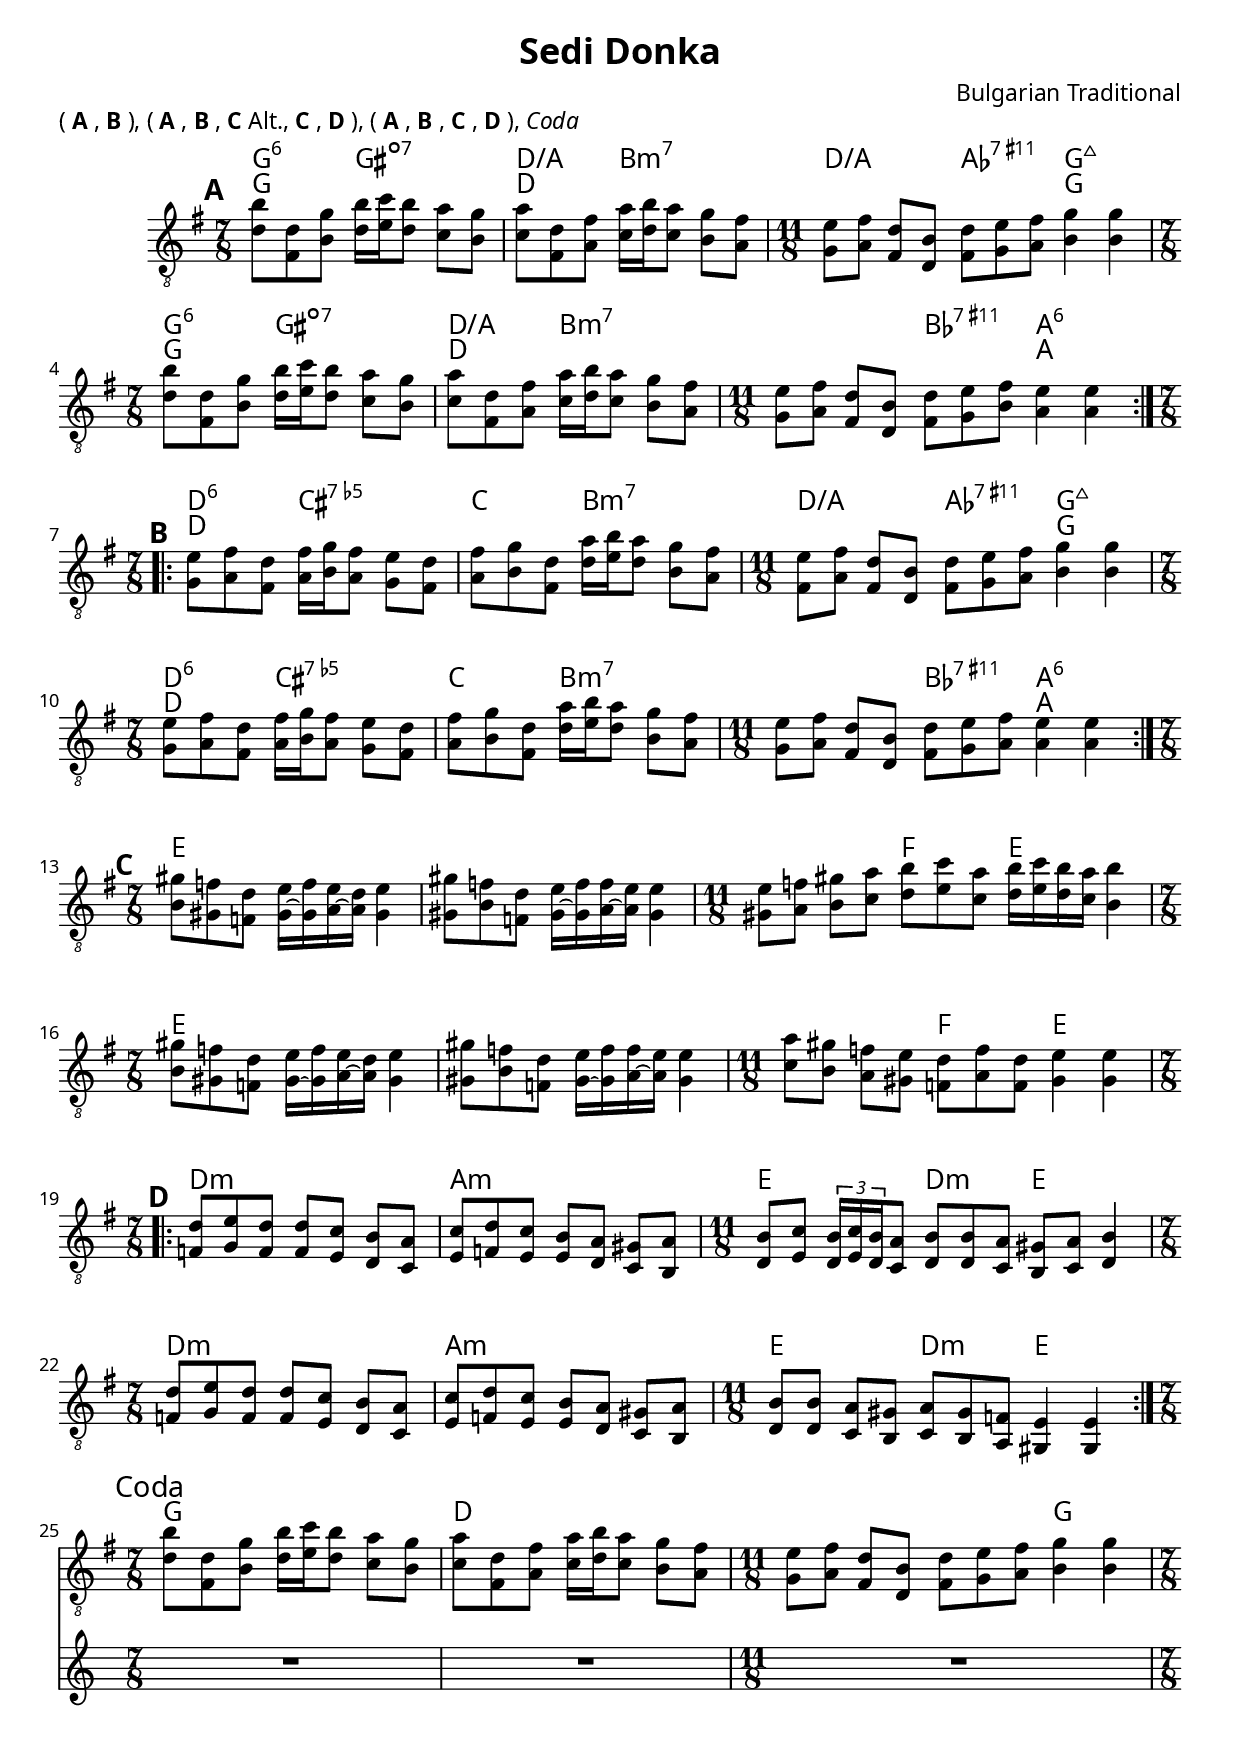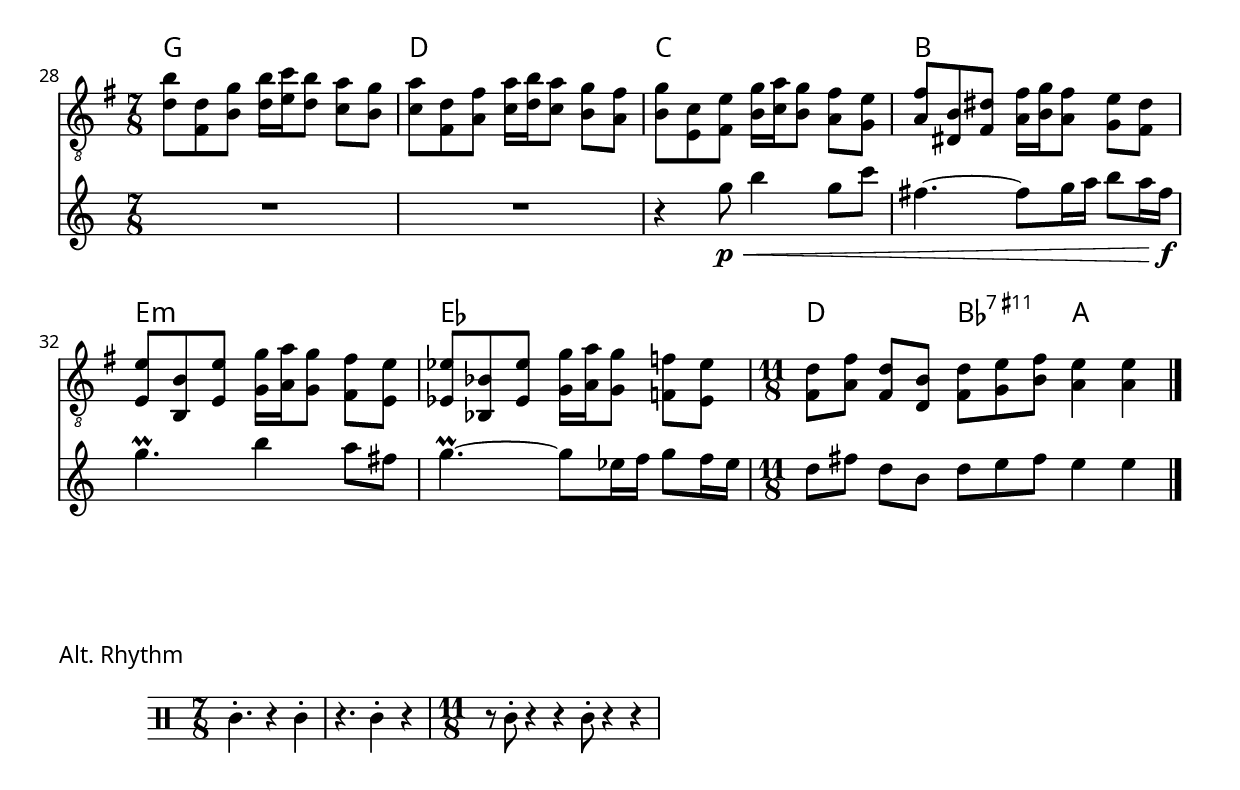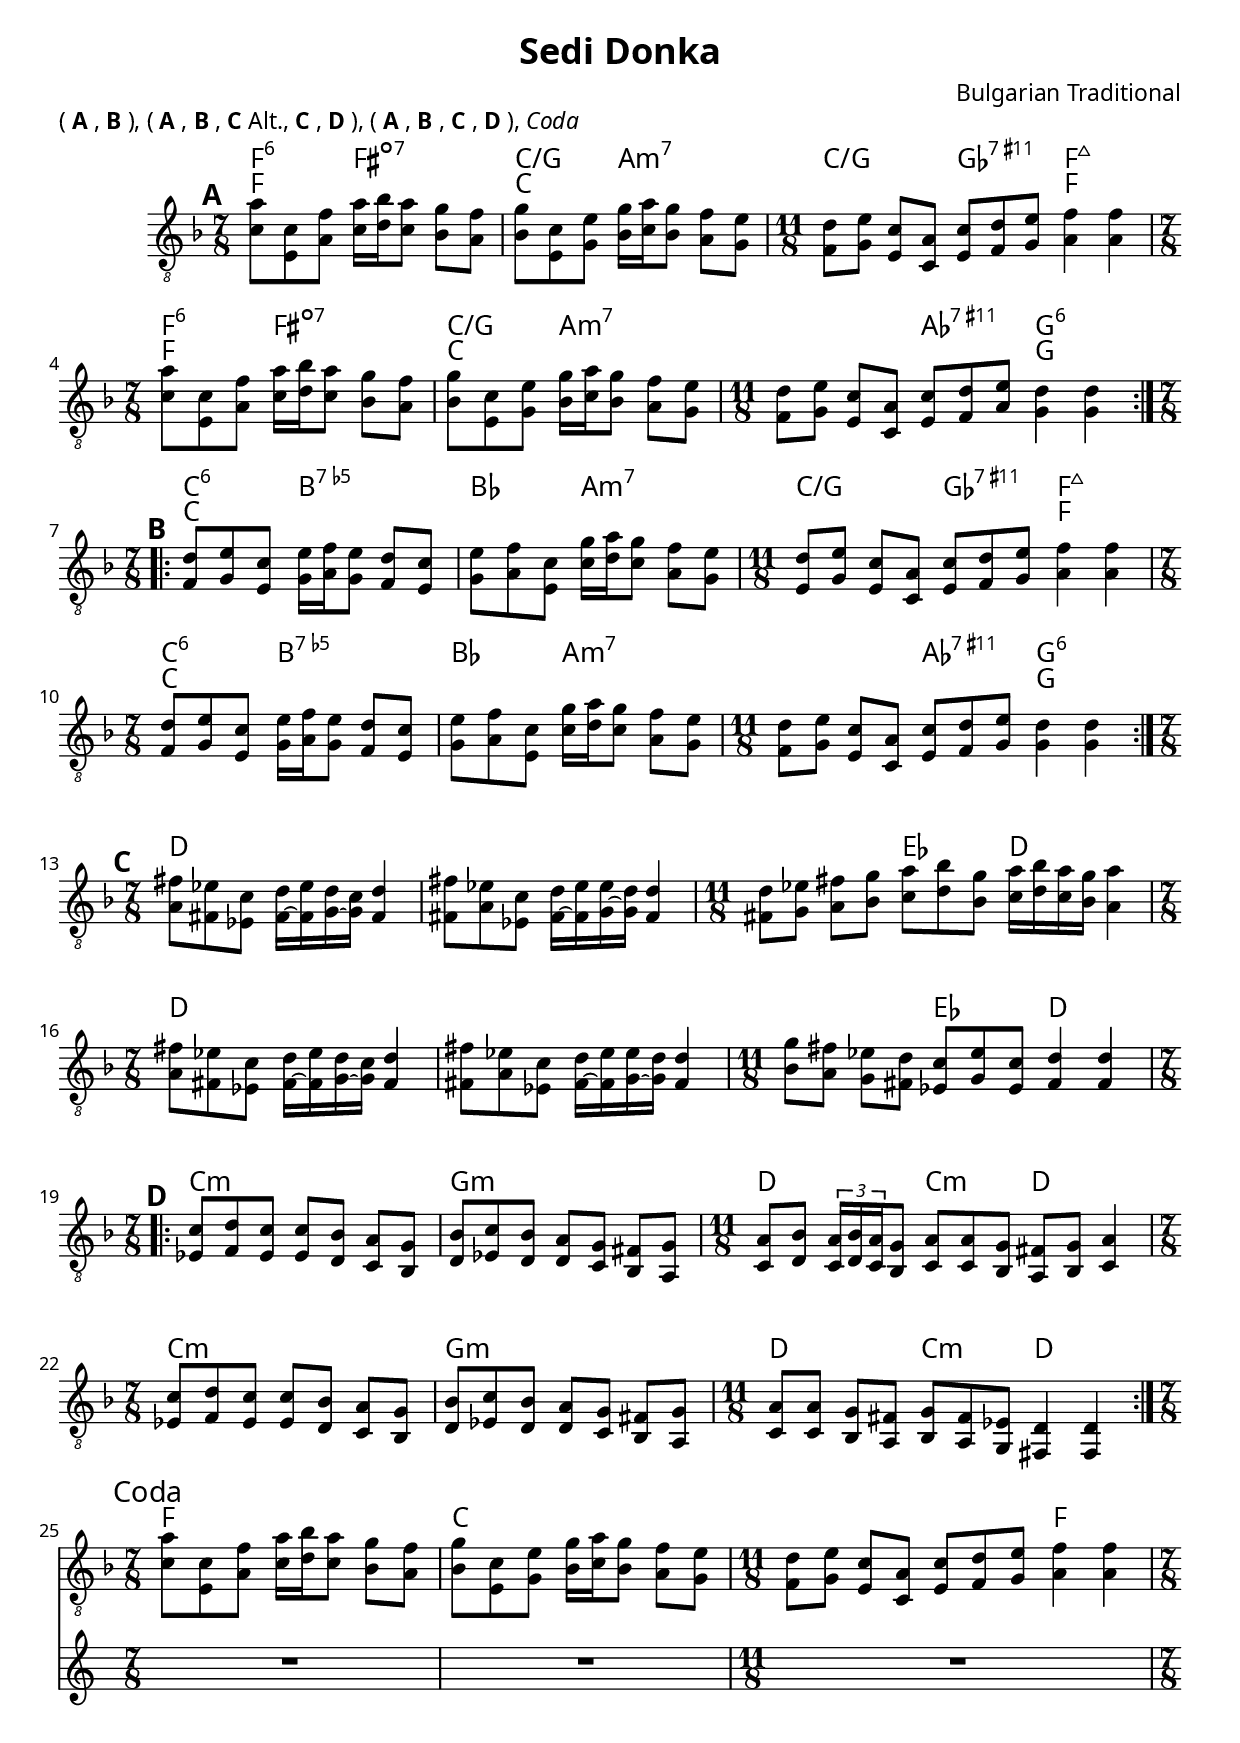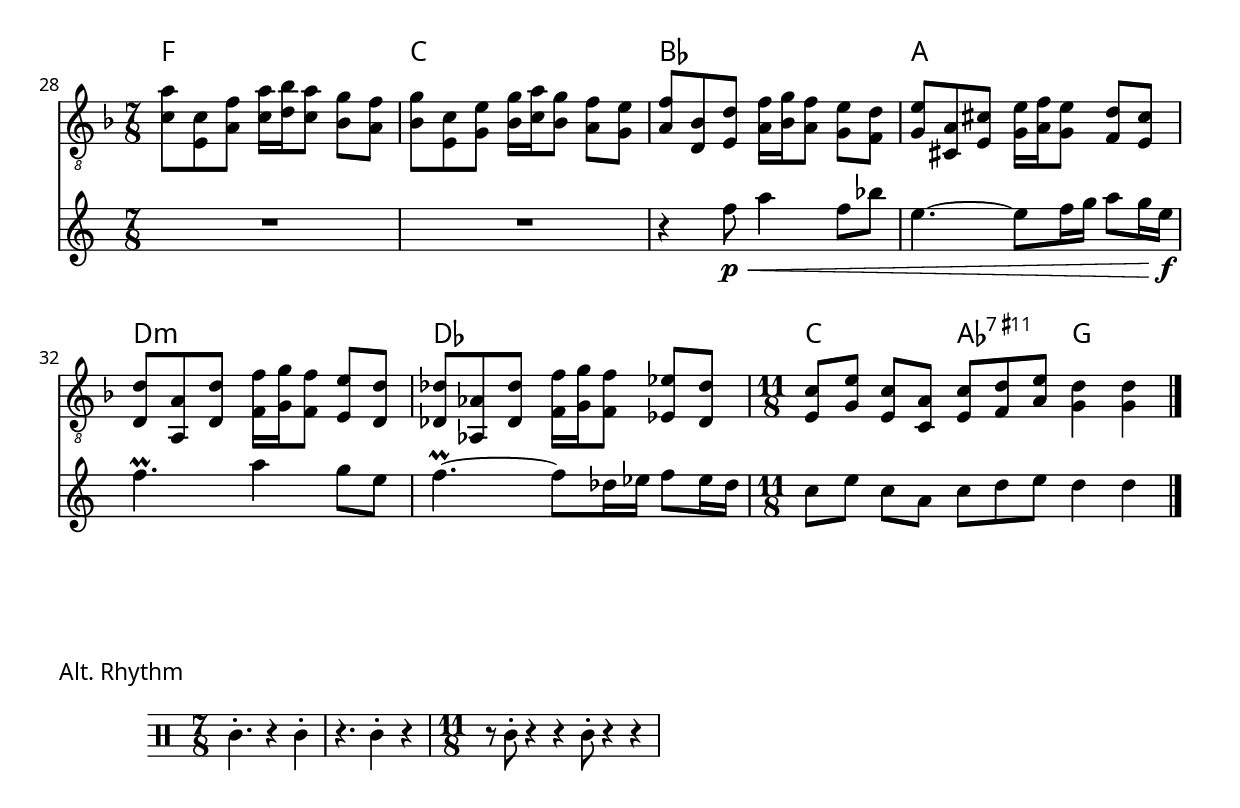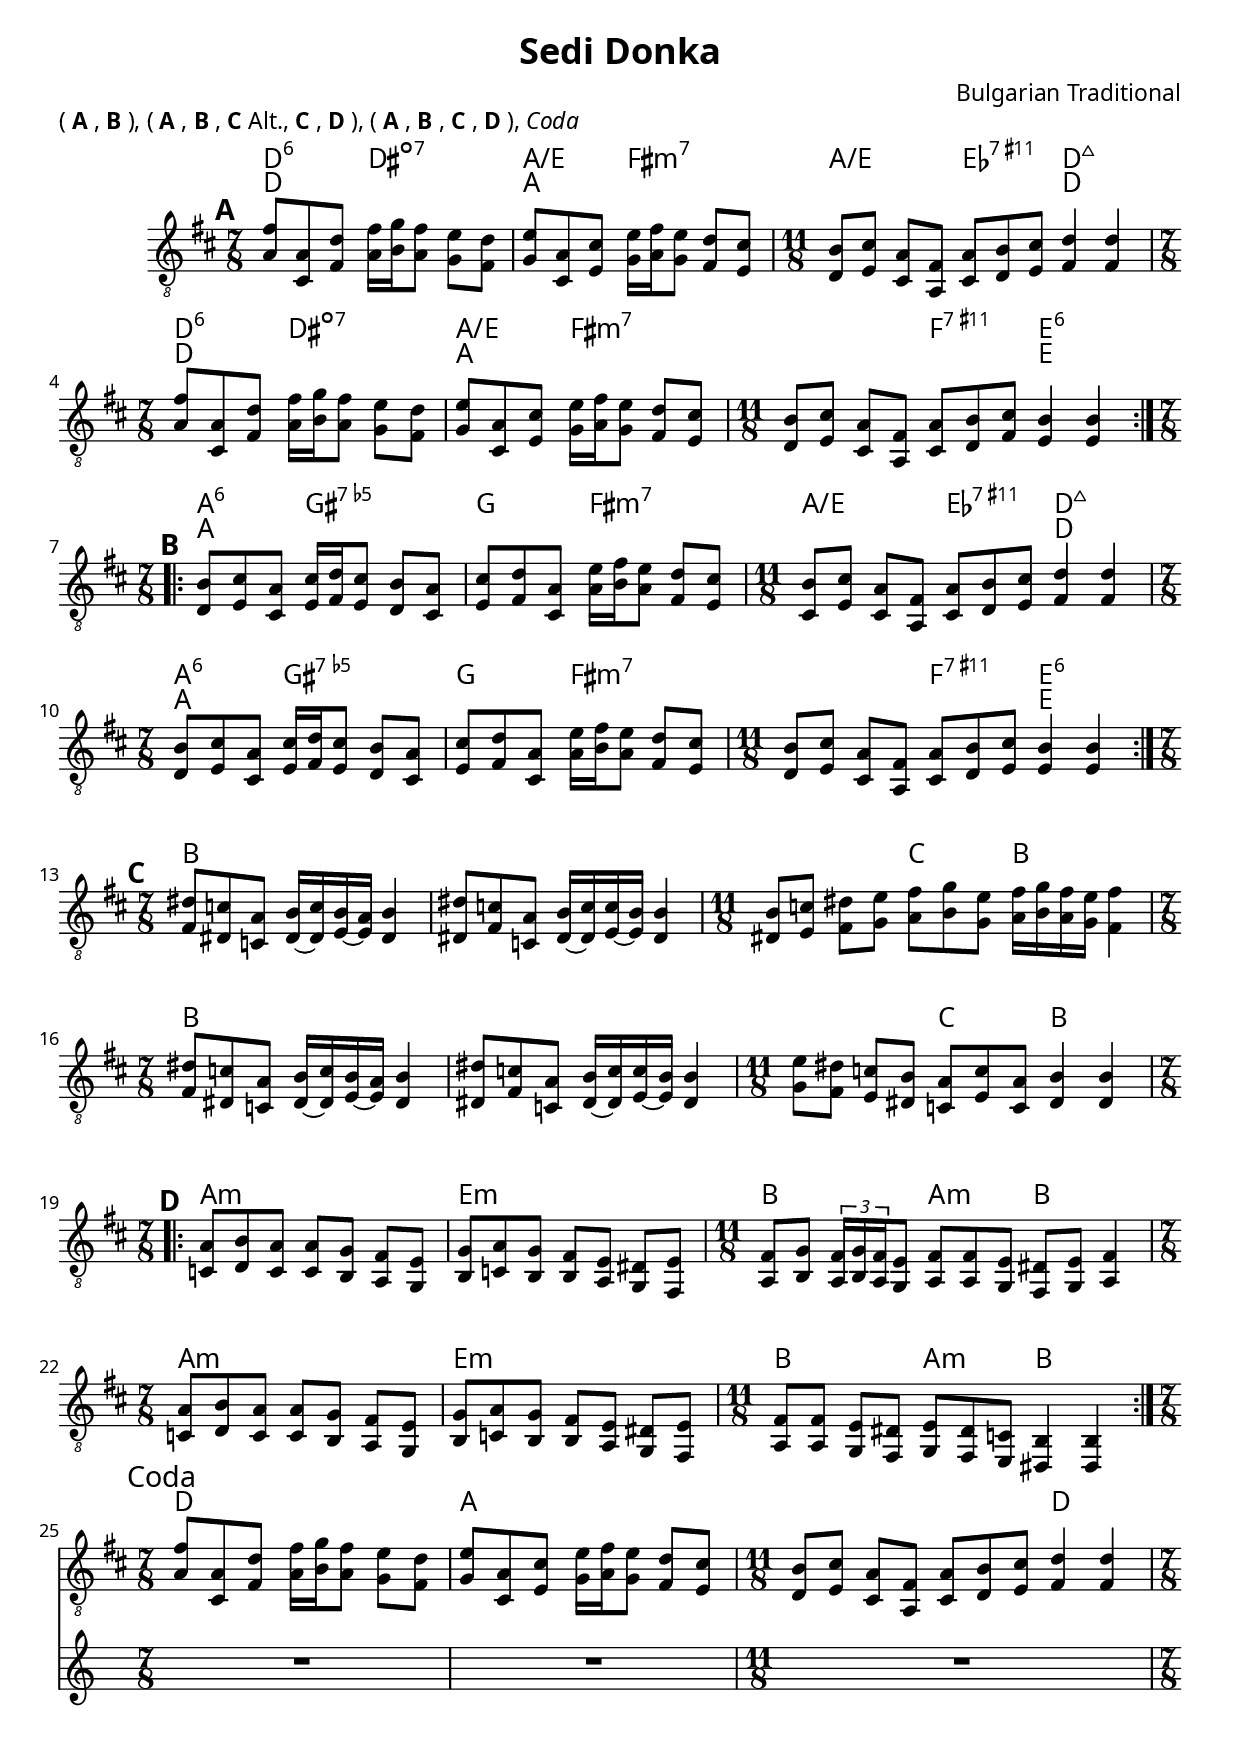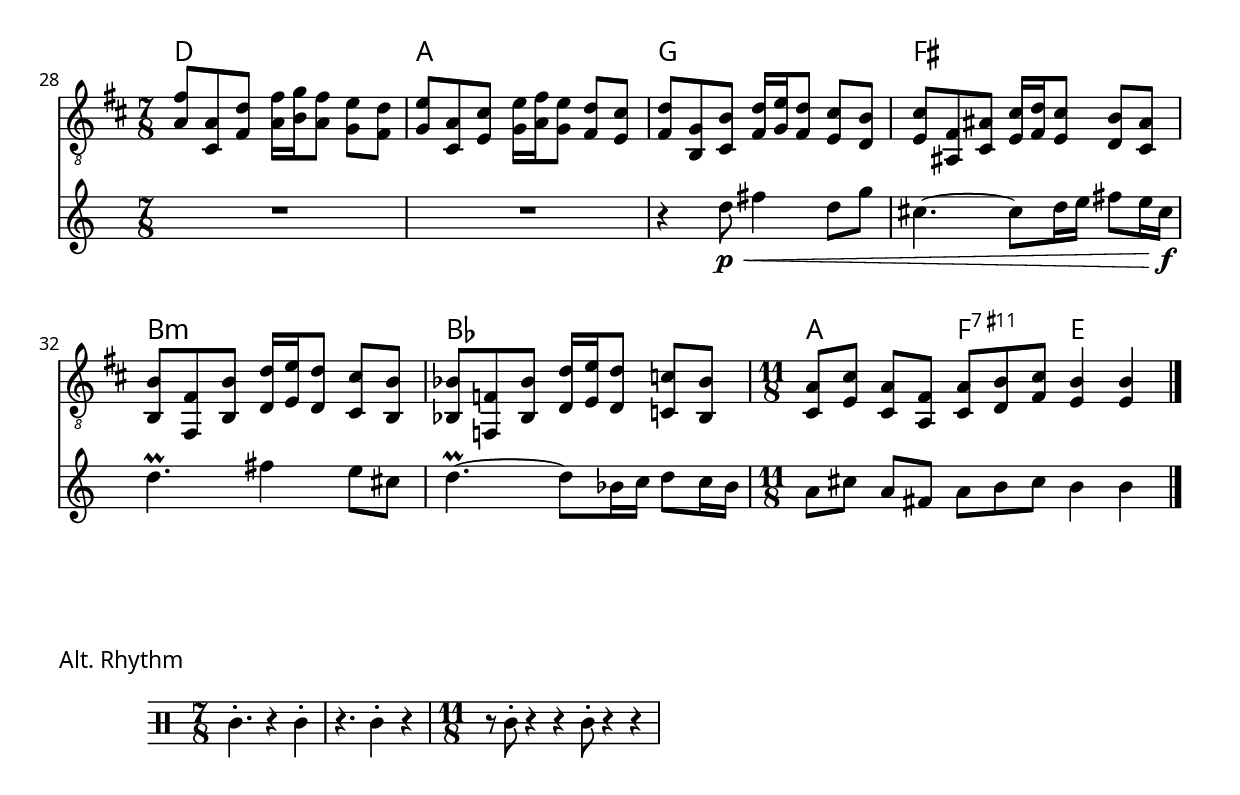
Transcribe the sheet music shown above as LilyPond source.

% INITIALIZATION {{{
\version "2.18.2"

\header {
  title = "Sedi Donka"
  composer = "Bulgarian Traditional"
}

\paper{
  print-first-page-number = ##t
  oddHeaderMarkup = \markup \null
  evenHeaderMarkup = \markup \null
  #(set-global-staff-size 10)

  myStaffSize = #20
  fonts = #(make-pango-font-tree
  "FontAwesome"
  "FontAwesome"
  "FontAwesome"
  (/ myStaffSize 20))
}

global = {
  \key f \major
  \numericTimeSignature
  \time #'(3 2 2) 7/8
  \set Score.markFormatter = #format-mark-box-alphabet
}

struttura = \markup {
  \column {
    \line {
      (\bold{A}, \bold{B}), (\bold{A}, \bold{B}, \bold{C} Alt., \bold{C}, \bold{D}), (\bold{A}, \bold{B}, \bold{C}, \bold{D}), \italic{Coda}
    }
  }
}
% }}}

% PARTE A {{{
temaA={
  \repeat volta 2 {
    \time #'(3 2 2) 7/8
    a8 c, f a16 bes a8 g f| g c, e g16 a g8 f e |
    \time #'(2 2 3 2 2) 11/8
    d e c a c d e f4 f|\break
    \time #'(3 2 2) 7/8
    a8 c, f a16 bes a8 g f| g c, e g16 a g8 f e |
    \time #'(2 2 3 2 2) 11/8
    d e c a c d e d4 d|\break
  }
}

accordiA=\chordmode{
  \repeat volta 2 {
    \set chordChanges = ##t
    \time #'(3 2 2) 7/8
    f4. f2| c4. c2|
    \time #'(2 2 3 2 2) 11/8
    c2 c4. f2:|
    \time #'(3 2 2) 7/8
    f4. f2| c4. c2|
    \time #'(2 2 3 2 2) 11/8
    c2 c4. g2|
  }
}

accordiAfusion=\chordmode{
  \repeat volta 2 {
    \set chordChanges = ##t
    \time #'(3 2 2) 7/8
    f4.:6 fis2:dim7| c4./g a2:m7|
    \time #'(2 2 3 2 2) 11/8
    c2/g ges4.:7.11+ f2:maj7|
    \time #'(3 2 2) 7/8
    f4.:6 fis2:dim7| c4./g a2:m7|
    \time #'(2 2 3 2 2) 11/8
    a2:m7 aes4.:7.11+ g2:6
  }
}

temaAdue={
  \repeat volta 2 {
    \time #'(3 2 2) 7/8
    c8 e, a c16 d c8 bes a| bes e, g bes16 c bes8 a g |
    \time #'(2 2 3 2 2) 11/8
    f g e c e f g a4 a|
    \time #'(3 2 2) 7/8
    c8 e, a c16 d c8 bes a| bes e, g bes16 c bes8 a g |
    \time #'(2 2 3 2 2) 11/8
    f g e c e f a g4 g|
  }
}
% }}}

% {{{ PARTE B
  temaB={
    \repeat volta 2 {
      \time #'(3 2 2) 7/8
      d'8 e c e16 f e8 d c| e f c g'16 a g8 f e |
      \time #'(2 2 3 2 2) 11/8
      d e c a c d e f4 f|\break
      \time #'(3 2 2) 7/8
      d8 e c e16 f e8 d c| e f c g'16 a g8 f e |
      \time #'(2 2 3 2 2) 11/8
      d e c a c d e d4 d|\break
    }
  }

  temaBdue={
    \repeat volta 2 {
      \time #'(3 2 2) 7/8
      f,8 g e g16 a g8 f e| g a e c'16 d c8 a g |
      \time #'(2 2 3 2 2) 11/8
      e g e c e f g a4 a|\break
      \time #'(3 2 2) 7/8
      f8 g e g16 a g8 f e| g a e c'16 d c8 a g |
      \time #'(2 2 3 2 2) 11/8
      f g e c e f g g4 g|\break
    }
  }

  accordiB=\chordmode{
    \set chordChanges = ##t
    \repeat volta 2 {
      \time #'(3 2 2) 7/8
      c4. c2| c4. c2|
      \time #'(2 2 3 2 2) 11/8
      c2 c4. f4 f|
      \time #'(3 2 2) 7/8
      c4. c2| c4. c2|
      \time #'(2 2 3 2 2) 11/8
      c2 c4. g4 g4|
    }
  }

  accordiBfusion=\chordmode{
    \set chordChanges = ##t
    \repeat volta 2 {
      \time #'(3 2 2) 7/8
      c4.:6 b2:7.5-| bes4. a2:m7|
      \time #'(2 2 3 2 2) 11/8
      c2/g ges4.:7.11+ f2:maj7|
      \time #'(3 2 2) 7/8
      c4.:6 b2:7.5-| bes4. a2:m7|
      \time #'(2 2 3 2 2) 11/8
      a2:m7 aes4.:7.11+ g2:6
    }
  }
% }}}

% PARTE C {{{
temaC={
  \time #'(3 2 2) 7/8
  fis' 8 ees c d16 ees d c d4 | fis 8 ees c d16 ees ees d d4 |
  \time #'(2 2 3 2 2) 11/8
  d8 ees fis g a bes g a16 bes a g a4|\break
  \time #'(3 2 2) 7/8
  fis 8 ees c d16 ees d c d4 | fis 8 ees c d16 ees ees d d4 |
  \time #'(2 2 3 2 2) 11/8
  g8 fis ees d c ees c d4 d|\break
}

temaCdue={
  \time #'(3 2 2) 7/8
  a8 fis ees fis16~ fis g~ g fis4| fis8 a ees fis16~ fis g~ g fis4|
  \time #'(2 2 3 2 2) 11/8
  fis8 g a bes c d bes c16 d c bes a4|
  \time #'(3 2 2) 7/8
  a8 fis ees fis16~ fis g~ g fis4| fis8 a ees fis16~ fis g~ g fis4|
  \time #'(2 2 3 2 2) 11/8
  bes8 a g fis ees g ees fis4 fis|
}

accordiC=\chordmode{
  \set chordChanges = ##t
  \time #'(3 2 2) 7/8
  d4. d2| d4. d2|
  \time #'(2 2 3 2 2) 11/8
  d2 ees4. d2|
  \time #'(3 2 2) 7/8
  d4. d2| d4. d2|
  \time #'(2 2 3 2 2) 11/8
  d2 ees4. d2|
}

alternativeRhythm={
  \time #'(3 2 2) 7/8
  c4.-.  r4 c4-. | r4. c4-. r4|
  \time #'(2 2 3 2 2) 11/8
  r8 c8-. r4 r4 c8-. r4 r4|\break
}
% }}}

% PARTE D {{{
temaD={
  \repeat volta 2 {
    \time #'(3 2 2) 7/8
    c'8 d c c bes a g| bes c bes a g fis g|
    \time #'(2 2 3 2 2) 11/8
    a bes \tuplet 3/2 {a16 bes a} g8 a a g fis g a4|\break
    \time #'(3 2 2) 7/8
    c8 d c c bes a g| bes c bes a g fis g|
    \time #'(2 2 3 2 2) 11/8
    a8 a g fis g fis ees  d4 d|\break
  }
}

temaDdue={
  \repeat volta 2 {
    \time #'(3 2 2) 7/8
    ees8 f ees ees d c bes| d ees d d c bes a|
    \time #'(2 2 3 2 2) 11/8
    c d \tuplet 3/2 {c16 d c} bes8 c c bes a bes c4|
    \time #'(3 2 2) 7/8
    ees8 f ees ees d c bes| d ees d d c bes a|
    \time #'(2 2 3 2 2) 11/8
    c c bes a bes a g fis4 fis|
  }
}

accordiD=\chordmode{
  \set chordChanges = ##t
  \repeat volta 2 {
    \time #'(3 2 2) 7/8
    c4.:m c2:m| g4.:m g2:m|
    \time #'(2 2 3 2 2) 11/8
    d2 c4.:m d2|
    \time #'(3 2 2) 7/8
    c4.:m c2:m| g4.:m g2:m|
    \time #'(2 2 3 2 2) 11/8
    d2 c4.:m d2|
  }
}
% }}}

% CODA {{{

temaCoda={
  \time #'(3 2 2) 7/8
  a''8 c, f a16 bes a8 g f| g c, e g16 a g8 f e |
  \time #'(2 2 3 2 2) 11/8
  d e c a c d e f4 f|
  \time #'(3 2 2) 7/8
  a8 c, f a16 bes a8 g f| g c, e g16 a g8 f e |
  f bes, d f16 g f8 e d| e a, cis e16 f e8 d cis|\break
  d a d f16 g f8 e d| des aes des f16 g f8 ees des|
  \time #'(2 2 3 2 2) 11/8
  c e c a c d e d4 d|
}

temaCodaDue={
  \time #'(3 2 2) 7/8
  c8 e, a c16 d c8 bes a| bes e, g bes16 c bes8 a g |
  \time #'(2 2 3 2 2) 11/8
  f g e c e f g a4 a|\break
  \time #'(3 2 2) 7/8
  c8 e, a c16 d c8 bes a| bes e, g bes16 c bes8 a g |
  a d, e a16 bes a8 g f| g cis, e g16 a g8 f e|\break
  d a d f16 g f8 e d| des aes des f16 g f8 ees des|
  \time #'(2 2 3 2 2) 11/8
  e g e c e f a g4 g|
}

accordiCoda=\chordmode{
  \set chordChanges = ##t
  \time #'(3 2 2) 7/8
  f4. f2| c4. c2|
  \time #'(2 2 3 2 2) 11/8
  c2 c4. f2:|
  \time #'(3 2 2) 7/8
  f4.~ f2 | c4.~ c2 |
  bes4.~ bes2 | a4.~ a2|
  d4.:m d2:m | des4. des2 |
  \time #'(2 2 3 2 2) 11/8
  c2 aes4.:7.11+ g4 g4 |
}

temaCodaTre={
  \time #'(3 2 2) 7/8
  R1*7/8|R1*7/8|
  \time #'(2 2 3 2 2) 11/8
  R1*11/8|
  \time #'(3 2 2) 7/8
  R1*7/8|R1*7/8|
  r4 f''8\p\< a4 f8 bes | e,4.~ e8 f16 g a8 g16 e\f|
  f4.\prall a4 g8 e | f4.~\prall f8 des16 ees f8 ees16 des |
  \time #'(2 2 3 2 2) 11/8
  c8 e c a c d e d4 d|
}
% }}}

% MAIN {{{

pausa = {
  \time #'(3 2 2) 7/8
  R1*2*7/8|
  \time #'(2 2 3 2 2) 11/8
  R1*11/8|
  \time #'(3 2 2) 7/8
  R1*2*7/8|
  \time #'(2 2 3 2 2) 11/8
  R1*11/8|\break
}

tema = \relative c'' {
  \mark \default
  \new Voice <<
    \temaA
    \temaAdue
  >>
  \mark \default
  \new Voice <<
    \temaB
    \temaBdue
  >>
  \mark \default
  \new Voice <<
    \temaC
    \temaCdue
  >>
  \mark \default
  \new Voice <<
    \temaD
    \temaDdue
  >>
  \mark \markup{Coda}
  <<
    \new Voice <<
      \temaCoda
      \temaCodaDue
    >>
    \new Staff { \temaCodaTre}
  >>
  \bar "|."
}

chordsPartFusion ={
  \new ChordNames {
    \accordiAfusion
    \accordiBfusion
  }
}

chordsPart ={
  \new ChordNames {
    \accordiA
    \accordiB
    \accordiC
    \accordiD
    \accordiCoda
  }
}

temaPart = \new Staff \with {
  instrumentName = ""
  midiInstrument = "piano"
} { \clef "treble_8" \global \tema }

scoreContent = << 
  \chordsPartFusion
  \chordsPart
  \temaPart
>>
%}}}

% {{{ BOOKS
  \book{
    \struttura
    \bookOutputSuffix "C"
    \score {
      \scoreContent
      \layout {}
      \midi { \context { \Score tempoWholesPerMinute = #(ly:make-moment 190 4) } }
    }
    \score{ 
      \new DrumStaff{ \alternativeRhythm }
      \header {piece = "Alt. Rhythm"}
    }
  }

  \book{
    \struttura
    \bookOutputSuffix "Bb"
    \score { \transpose c d {\scoreContent} }
    \score{ 
      \new DrumStaff{ \alternativeRhythm }
      \header {piece = "Alt. Rhythm"}
    }
  }

  \book{
    \struttura
    \bookOutputSuffix "Eb"
    \score { \transpose ees c { \scoreContent } }
    \score{ 
      \new DrumStaff{ \alternativeRhythm }
      \header {piece = "Alt. Rhythm"}
    }
  }
% }}}
